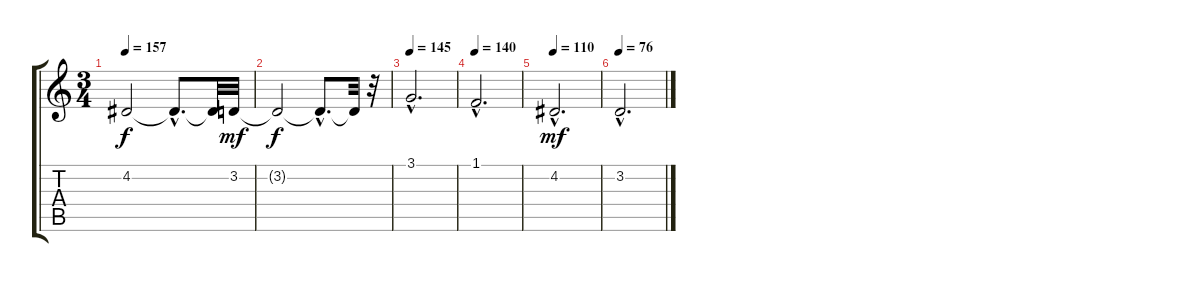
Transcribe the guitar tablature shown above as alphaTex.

\track "" {instrument choiraahs}
\staff {score tabs}
\tuning (E4 B3 G3 D3 A2 E2) {hide}
\ts (3 4)
\tempo 157
\clef g2
\ks c
4.2{t}.2{dy f} 4.2{hac t}.8{d} 4.2{t}.32 3.2.32{dy mf} |
3.2{t}.2{dy f} 3.2{hac t}.8{d} 3.2{t}.32 r.32 |
\tempo 145
3.1{hac}.2{d} |
\tempo 140
1.1{hac}.2{d} |
\tempo 110
4.2{hac}.2{d dy mf} |
\tempo 76
3.2{hac}.2{d}
